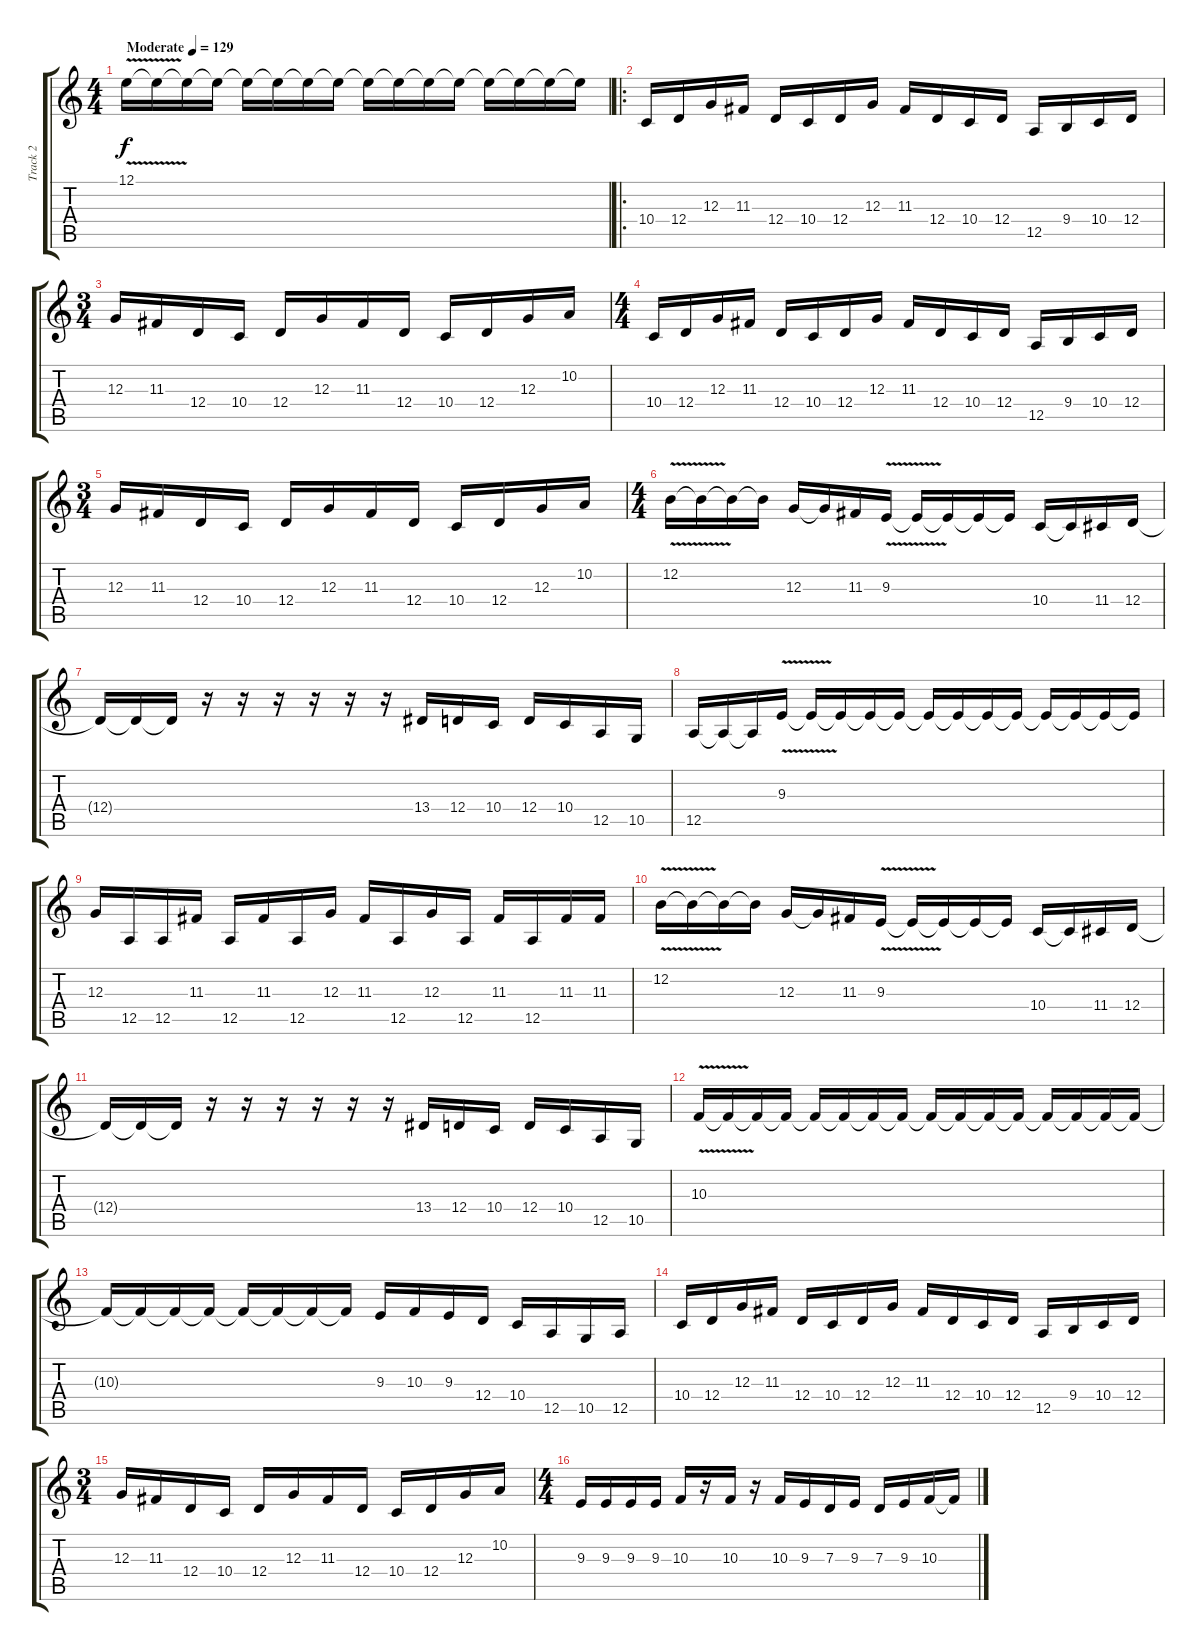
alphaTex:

\track ("Track 2" "Track 2") {instrument lead5charang}
\staff {score tabs}
\tuning (E4 B3 G3 D3 A2 E2) {hide}
\ts (4 4)
\tempo (129 "Moderate")
\clef g2
\ks c
12.1{v}.16{dy f volume 11 instrument lead5charang} 12.1{t}.16{volume 16} 12.1{t}.16 12.1{t}.16 12.1{t}.16 12.1{t}.16 12.1{t}.16 12.1{t}.16 12.1{t}.16 12.1{t}.16 12.1{t}.16 12.1{t}.16 12.1{t}.16 12.1{t}.16 12.1{t}.16 12.1{t}.16 |
\ro
10.4.16 12.4.16 12.3.16 11.3.16 12.4.16 10.4.16 12.4.16 12.3.16 11.3.16 12.4.16 10.4.16 12.4.16 12.5.16 9.4.16 10.4.16 12.4.16 |
\ts (3 4)
12.3.16 11.3.16 12.4.16 10.4.16 12.4.16 12.3.16 11.3.16 12.4.16 10.4.16 12.4.16 12.3.16 10.2.16 |
\ts (4 4)
10.4.16 12.4.16 12.3.16 11.3.16 12.4.16 10.4.16 12.4.16 12.3.16 11.3.16 12.4.16 10.4.16 12.4.16 12.5.16 9.4.16 10.4.16 12.4.16 |
\ts (3 4)
12.3.16 11.3.16 12.4.16 10.4.16 12.4.16 12.3.16 11.3.16 12.4.16 10.4.16 12.4.16 12.3.16 10.2.16 |
\ts (4 4)
12.2{v}.16 12.2{t}.16 12.2{t}.16 12.2{t}.16 12.3.16 12.3{t}.16 11.3.16 9.3{v}.16 9.3{t}.16 9.3{t}.16 9.3{t}.16 9.3{t}.16 10.4.16 10.4{t}.16 11.4.16 12.4.16 |
12.4{t}.16 12.4{t}.16 12.4{t}.16 r.16 r.16 r.16 r.16 r.16 r.16 13.4.16 12.4.16 10.4.16 12.4.16 10.4.16 12.5.16 10.5.16 |
12.5.16 12.5{t}.16 12.5{t}.16 9.3{v}.16 9.3{t}.16 9.3{t}.16 9.3{t}.16 9.3{t}.16 9.3{t}.16 9.3{t}.16 9.3{t}.16 9.3{t}.16 9.3{t}.16 9.3{t}.16 9.3{t}.16 9.3{t}.16 |
12.3.16 12.5.16 12.5.16 11.3.16 12.5.16 11.3.16 12.5.16 12.3.16 11.3.16 12.5.16 12.3.16 12.5.16 11.3.16 12.5.16 11.3.16 11.3.16 |
12.2{v}.16 12.2{t}.16 12.2{t}.16 12.2{t}.16 12.3.16 12.3{t}.16 11.3.16 9.3{v}.16 9.3{t}.16 9.3{t}.16 9.3{t}.16 9.3{t}.16 10.4.16 10.4{t}.16 11.4.16 12.4.16 |
12.4{t}.16 12.4{t}.16 12.4{t}.16 r.16 r.16 r.16 r.16 r.16 r.16 13.4.16 12.4.16 10.4.16 12.4.16 10.4.16 12.5.16 10.5.16 |
10.3{v}.16 10.3{t}.16 10.3{t}.16 10.3{t}.16 10.3{t}.16 10.3{t}.16 10.3{t}.16 10.3{t}.16 10.3{t}.16 10.3{t}.16 10.3{t}.16 10.3{t}.16 10.3{t}.16 10.3{t}.16 10.3{t}.16 10.3{t}.16 |
10.3{t}.16 10.3{t}.16 10.3{t}.16 10.3{t}.16 10.3{t}.16 10.3{t}.16 10.3{t}.16 10.3{t}.16 9.3.16 10.3.16 9.3.16 12.4.16 10.4.16 12.5.16 10.5.16 12.5.16 |
10.4.16 12.4.16 12.3.16 11.3.16 12.4.16 10.4.16 12.4.16 12.3.16 11.3.16 12.4.16 10.4.16 12.4.16 12.5.16 9.4.16 10.4.16 12.4.16 |
\ts (3 4)
12.3.16 11.3.16 12.4.16 10.4.16 12.4.16 12.3.16 11.3.16 12.4.16 10.4.16 12.4.16 12.3.16 10.2.16 |
\ts (4 4)
9.3.16 9.3.16 9.3.16 9.3.16 10.3.16 r.16 10.3.16 r.16 10.3.16 9.3.16 7.3.16 9.3.16 7.3.16 9.3.16 10.3.16 10.3{t}.16
